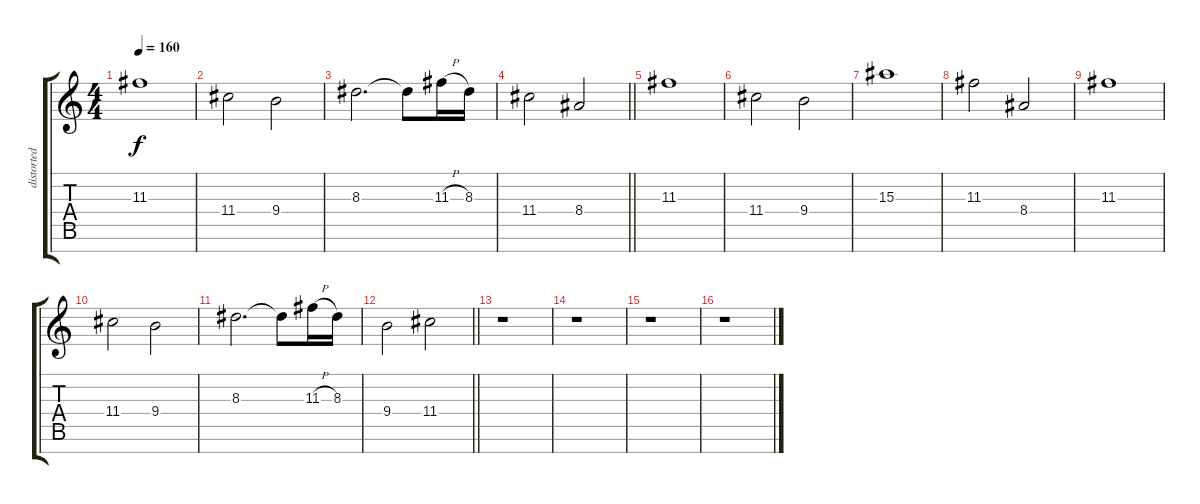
\track ("distorted lead" "distorted ") {instrument distortionguitar}
\staff {score tabs}
\tuning (E4 B3 G3 D3 A2 E2 B1) {hide}
\ts (4 4)
\tempo 160
\clef g2
\ks c
11.3.1{dy f} |
11.4.2 9.4.2 |
8.3.2{d} 8.3{t}.8 11.3{h}.16 8.3.16 |
\barLineRight lightlight
11.4.2 8.4.2 |
11.3.1 |
11.4.2 9.4.2 |
15.3.1 |
11.3.2 8.4.2 |
11.3.1 |
11.4.2 9.4.2 |
8.3.2{d} 8.3{t}.8 11.3{h}.16 8.3.16 |
\barLineRight lightlight
9.4.2 11.4.2 |
r.1 |
r.1 |
r.1 |
r.1
